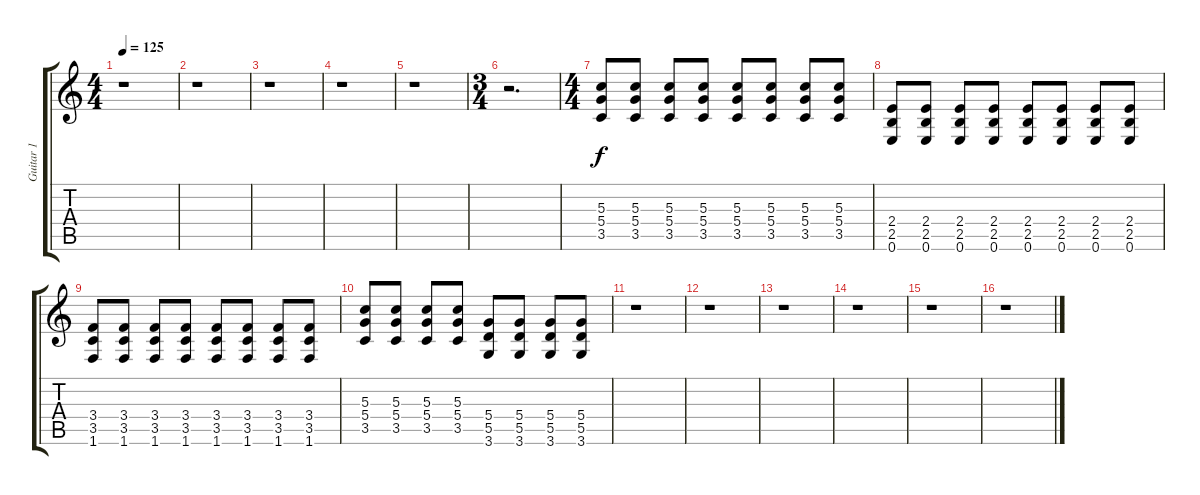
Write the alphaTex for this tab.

\track ("Guitar 1" "Guitar 1") {instrument distortionguitar}
\staff {score tabs}
\tuning (E4 B3 G3 D3 A2 E2) {hide}
\ts (4 4)
\tempo 125
\clef g2
\ks c
r.1{dy f} |
r.1 |
r.1 |
r.1 |
r.1 |
\ts (3 4)
r.2{d} |
\ts (4 4)
(5.3 5.4 3.5).8 (5.3 5.4 3.5).8 (5.3 5.4 3.5).8 (5.3 5.4 3.5).8 (5.3 5.4 3.5).8 (5.3 5.4 3.5).8 (5.3 5.4 3.5).8 (5.3 5.4 3.5).8 |
(2.4 2.5 0.6).8 (2.4 2.5 0.6).8 (2.4 2.5 0.6).8 (2.4 2.5 0.6).8 (2.4 2.5 0.6).8 (2.4 2.5 0.6).8 (2.4 2.5 0.6).8 (2.4 2.5 0.6).8 |
(3.4 3.5 1.6).8 (3.4 3.5 1.6).8 (3.4 3.5 1.6).8 (3.4 3.5 1.6).8 (3.4 3.5 1.6).8 (3.4 3.5 1.6).8 (3.4 3.5 1.6).8 (3.4 3.5 1.6).8 |
(5.3 5.4 3.5).8 (5.3 5.4 3.5).8 (5.3 5.4 3.5).8 (5.3 5.4 3.5).8 (5.4 5.5 3.6).8 (5.4 5.5 3.6).8 (5.4 5.5 3.6).8 (5.4 5.5 3.6).8 |
r.1 |
r.1 |
r.1 |
r.1 |
r.1 |
r.1
